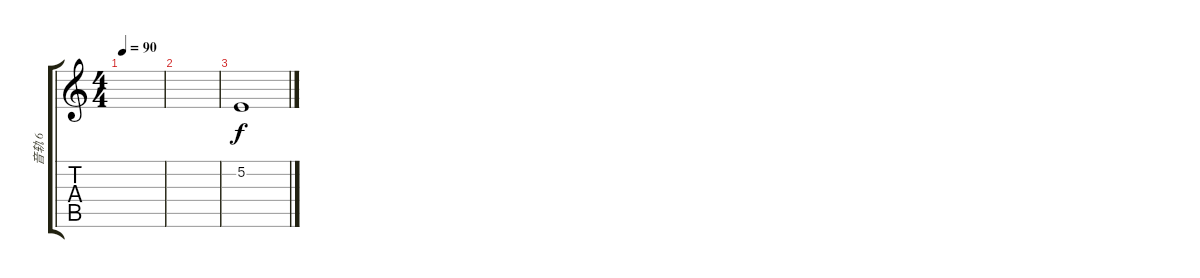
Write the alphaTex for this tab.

\track ("音轨 6" "音轨 6") {instrument tangoaccordion}
\staff {score tabs}
\tuning (E4 B3 G3 D3 A2 E2) {hide}
\ts (4 4)
\tempo 90
\clef g2
\ks c
|
|
5.2.1
